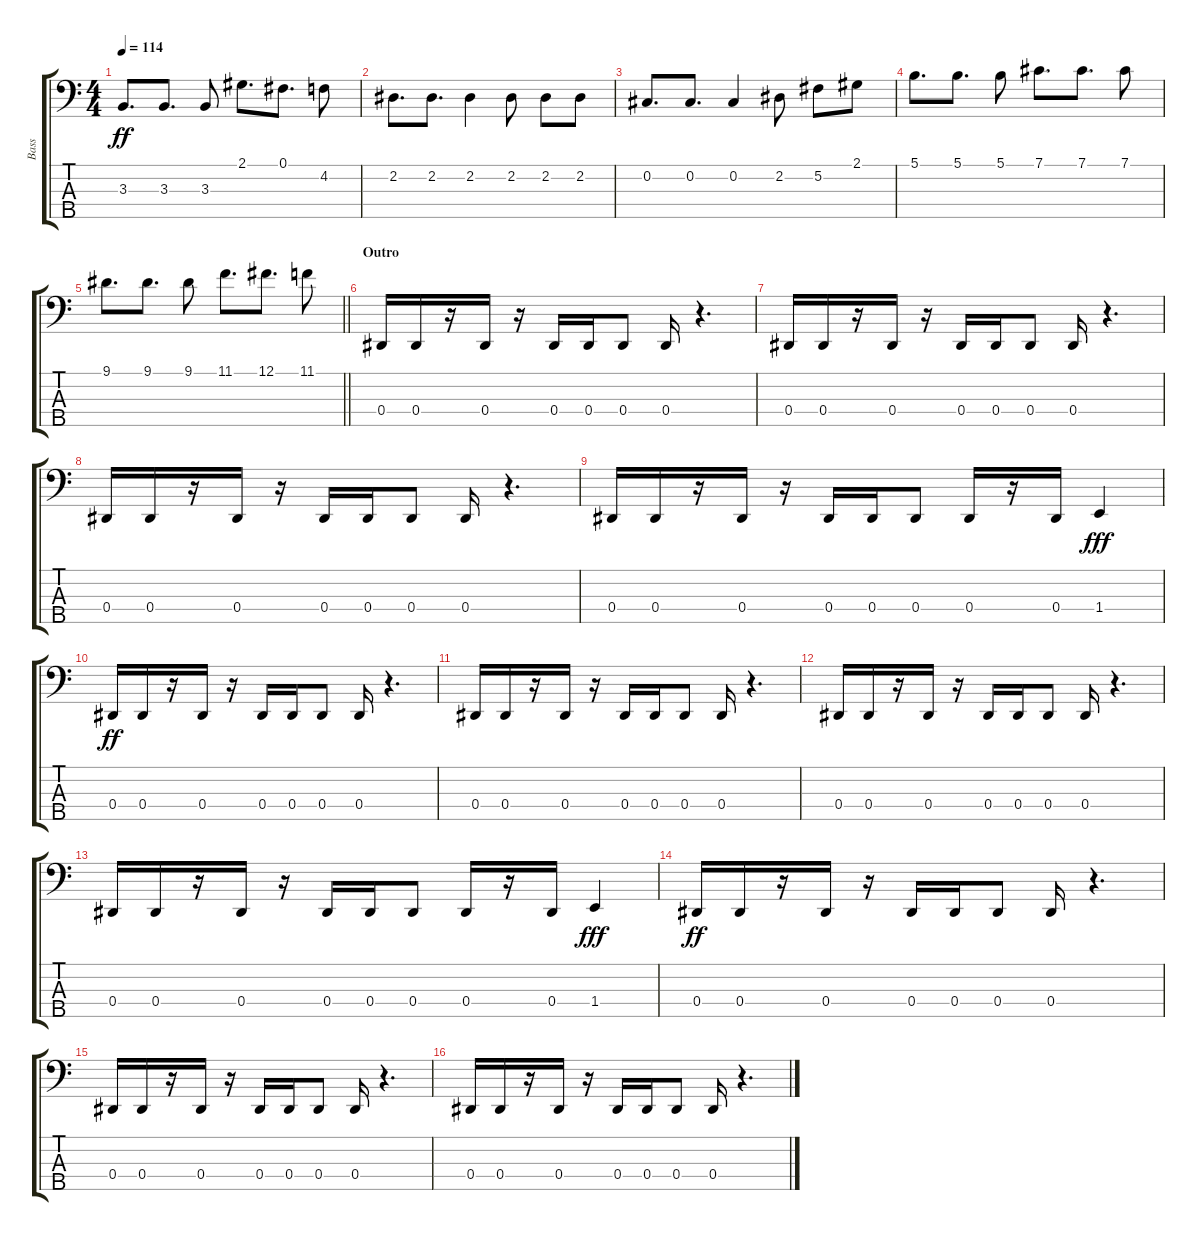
\track ("Bass" "Bass") {instrument electricbasspick}
\staff {score tabs}
\tuning (Gb2 Db2 Ab1 Eb1 Bb0) {hide}
\ts (4 4)
\tempo 114
\clef f4
\ks c
3.3.8{d dy ff} 3.3.8{d} 3.3.8 2.1.8{d} 0.1.8{d} 4.2.8 |
2.2.8{d} 2.2.8{d} 2.2.4 2.2.8 2.2.8 2.2.8 |
0.2.8{d} 0.2.8{d} 0.2.4 2.2.8 5.2.8 2.1.8 |
5.1.8{d} 5.1.8{d} 5.1.8 7.1.8{d} 7.1.8{d} 7.1.8 |
\barLineRight lightlight
9.1.8{d} 9.1.8{d} 9.1.8 11.1.8{d} 12.1.8{d} 11.1.8 |
\section ("" "Outro")
0.4.16 0.4.16 r.16 0.4.16 r.16 0.4.16 0.4.16 0.4.8 0.4.16 r.4{d} |
0.4.16 0.4.16 r.16 0.4.16 r.16 0.4.16 0.4.16 0.4.8 0.4.16 r.4{d} |
0.4.16 0.4.16 r.16 0.4.16 r.16 0.4.16 0.4.16 0.4.8 0.4.16 r.4{d} |
0.4.16 0.4.16 r.16 0.4.16 r.16 0.4.16 0.4.16 0.4.8 0.4.16 r.16 0.4.16 1.4.4{dy fff} |
0.4.16{dy ff} 0.4.16 r.16 0.4.16 r.16 0.4.16 0.4.16 0.4.8 0.4.16 r.4{d} |
0.4.16 0.4.16 r.16 0.4.16 r.16 0.4.16 0.4.16 0.4.8 0.4.16 r.4{d} |
0.4.16 0.4.16 r.16 0.4.16 r.16 0.4.16 0.4.16 0.4.8 0.4.16 r.4{d} |
0.4.16 0.4.16 r.16 0.4.16 r.16 0.4.16 0.4.16 0.4.8 0.4.16 r.16 0.4.16 1.4.4{dy fff} |
0.4.16{dy ff} 0.4.16 r.16 0.4.16 r.16 0.4.16 0.4.16 0.4.8 0.4.16 r.4{d} |
0.4.16 0.4.16 r.16 0.4.16 r.16 0.4.16 0.4.16 0.4.8 0.4.16 r.4{d} |
0.4.16 0.4.16 r.16 0.4.16 r.16 0.4.16 0.4.16 0.4.8 0.4.16 r.4{d}
